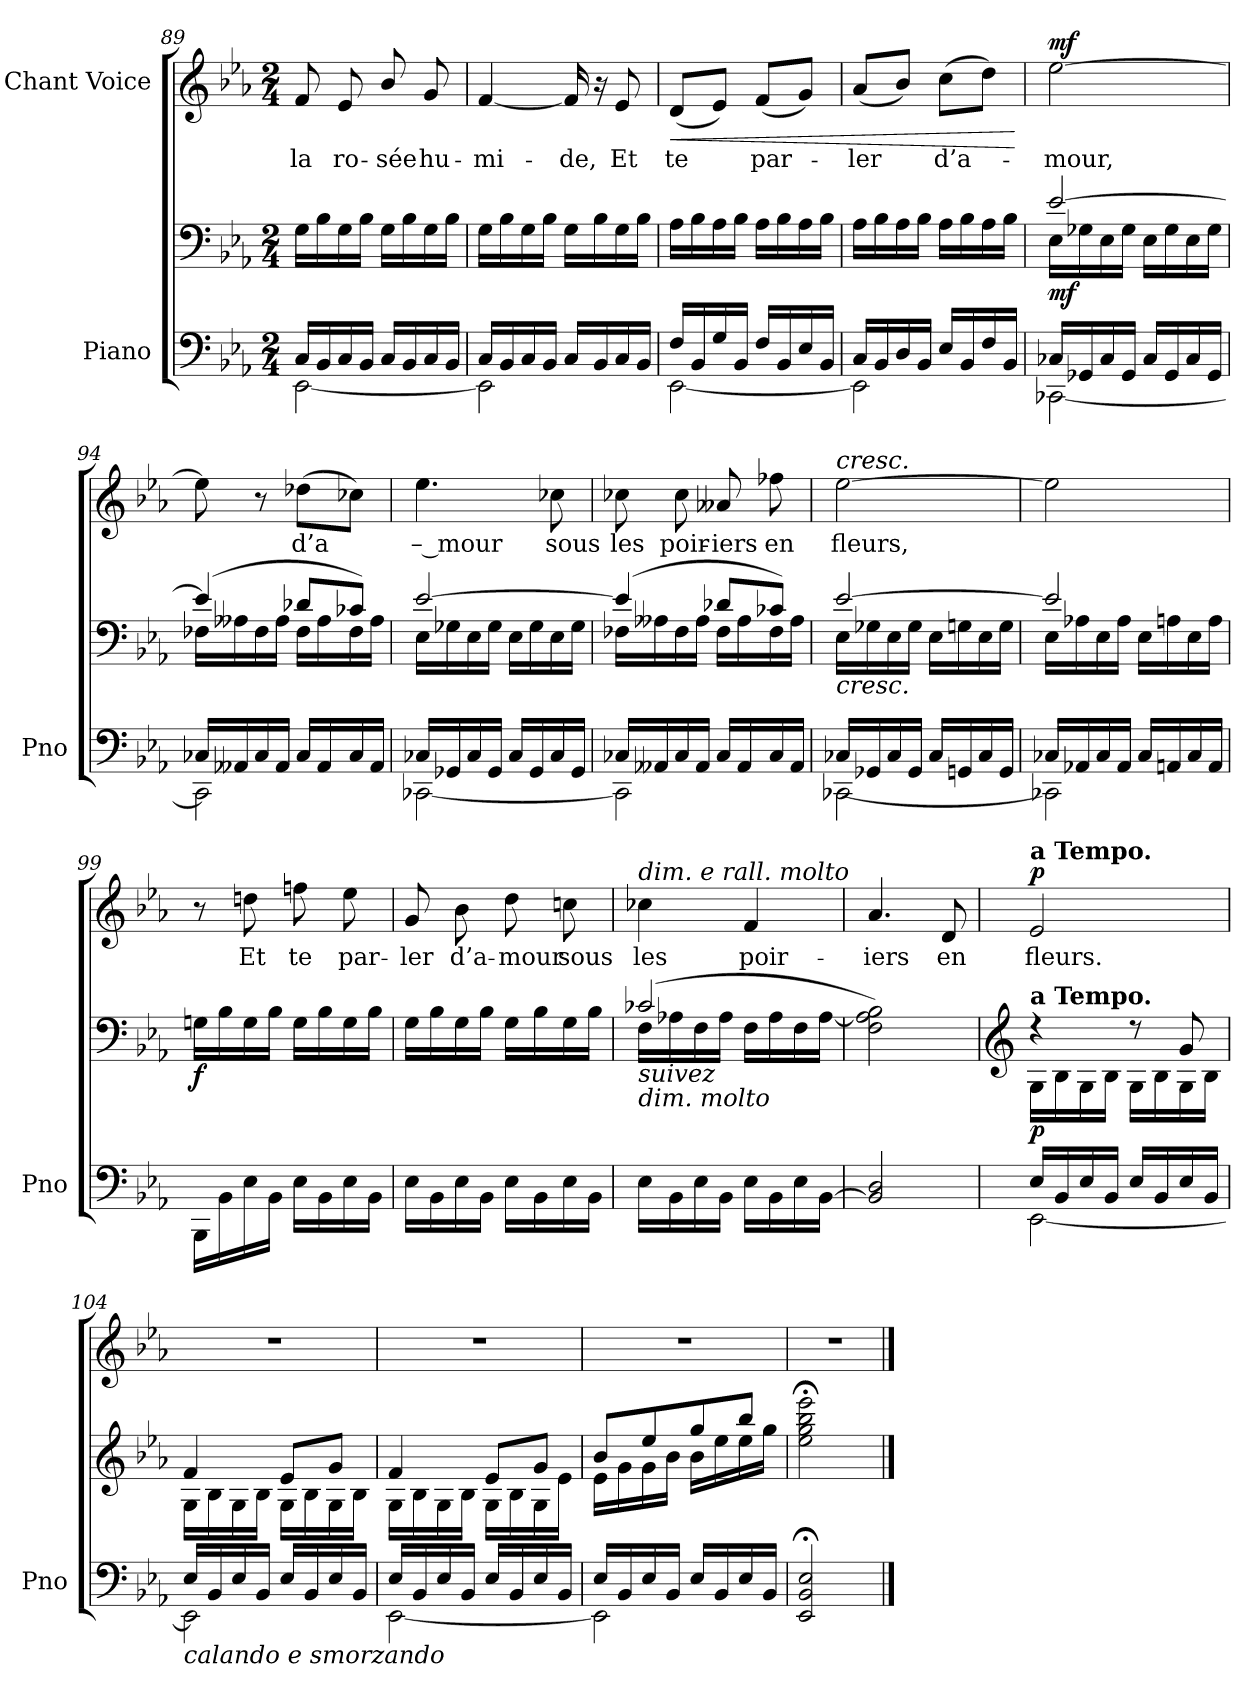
**kern	**kern	**dynam	**kern	**text	**dynam
*part2	*part2	*part2	*part1	*part1	*part1
*staff3	*staff2	*staff2/3	*staff1	*staff1	*staff1
*I"Piano	*	*	*I"Chant Voice	*	*
*I'Pno	*	*	*	*	*
*clefF4	*clefF4	*	*clefG2	*	*
*k[b-e-a-]	*k[b-e-a-]	*	*k[b-e-a-]	*	*
*M2/4	*M2/4	*	*M2/4	*	*
=89	=89	=89	=89	=89	=89
*^	*	*	*	*	*
16C/LL	[2EE-\	16G\LL	.	8f/	la	.
16BB-/	.	16B-\	.	.	.	.
16C/	.	16G\	.	8e-/	ro-	.
16BB-/JJ	.	16B-\JJ	.	.	.	.
16C/LL	.	16G\LL	.	8b-/	-sée	.
16BB-/	.	16B-\	.	.	.	.
16C/	.	16G\	.	8g/	hu-	.
16BB-/JJ	.	16B-\JJ	.	.	.	.
=90	=90	=90	=90	=90	=90	=90
16C/LL	2EE-\]	16G\LL	.	[4f/	-mi-	.
16BB-/	.	16B-\	.	.	.	.
16C/	.	16G\	.	.	.	.
16BB-/JJ	.	16B-\JJ	.	.	.	.
16C/LL	.	16G\LL	.	16f/]	-de,	.
16BB-/	.	16B-\	.	16r	.	.
16C/	.	16G\	.	8e-/	Et	.
16BB-/JJ	.	16B-\JJ	.	.	.	.
=91	=91	=91	=91	=91	=91	=91
!	!	!	!	!	!	!LO:HP:b
16F/LL	[2EE-\	16A-\LL	.	(8d/L	te	<
16BB-/	.	16B-\	.	.	.	.
16G/	.	16A-\	.	8e-/J)	.	.
16BB-/JJ	.	16B-\JJ	.	.	.	.
16F/LL	.	16A-\LL	.	(8f/L	par-	.
16BB-/	.	16B-\	.	.	.	.
16E-/	.	16A-\	.	8g/J)	.	.
16BB-/JJ	.	16B-\JJ	.	.	.	.
=92	=92	=92	=92	=92	=92	=92
16C/LL	2EE-\]	16A-\LL	.	(8a-/L	-ler	.
16BB-/	.	16B-\	.	.	.	.
16D/	.	16A-\	.	8b-/J)	.	.
16BB-/JJ	.	16B-\JJ	.	.	.	.
16E-/LL	.	16A-\LL	.	(8cc\L	d’a-	.
16BB-/	.	16B-\	.	.	.	.
16F/	.	16A-\	.	8dd\J)	.	.
16BB-/JJ	.	16B-\JJ	.	.	.	.
*v	*v	*	*	*	*	*
.	.	.	.	.	[
=93	=93	=93	=93	=93	=93
*^	*^	*	*	*	*
!	!	!	!	!LO:DY:b	!	!	!LO:DY:a
16C-X/LL	[2CC-X\	[2e-/	16E-\LL	mf	[2ee-\	-mour,	mf
16GG-X/	.	.	16G-X\	.	.	.	.
16C-/	.	.	16E-\	.	.	.	.
16GG-/JJ	.	.	16G-\JJ	.	.	.	.
16C-/LL	.	.	16E-\LL	.	.	.	.
16GG-/	.	.	16G-\	.	.	.	.
16C-/	.	.	16E-\	.	.	.	.
16GG-/JJ	.	.	16G-\JJ	.	.	.	.
=94	=94	=94	=94	=94	=94	=94	=94
16C-X/LL	2CC-\]	(4e-/]	16F-X\LL	.	8ee-\]	.	.
16AA--X/	.	.	16A--X\	.	.	.	.
16C-/	.	.	16F-\	.	8r	.	.
16AA--/JJ	.	.	16A--\JJ	.	.	.	.
16C-/LL	.	8d-X/L	16F-\LL	.	(8dd-X\L	d’a	.
16AA--/	.	.	16A--\	.	.	.	.
16C-/	.	8c-X/J)	16F-\	.	8cc-X\J)	.	.
16AA--/JJ	.	.	16A--\JJ	.	.	.	.
=95	=95	=95	=95	=95	=95	=95	=95
16C-X/LL	[2CC-X\	[2e-/	16E-\LL	.	4.ee-\	– mour	.
16GG-X/	.	.	16G-X\	.	.	.	.
16C-/	.	.	16E-\	.	.	.	.
16GG-/JJ	.	.	16G-\JJ	.	.	.	.
16C-/LL	.	.	16E-\LL	.	.	.	.
16GG-/	.	.	16G-\	.	.	.	.
16C-/	.	.	16E-\	.	8cc-X\	sous	.
16GG-/JJ	.	.	16G-\JJ	.	.	.	.
=96	=96	=96	=96	=96	=96	=96	=96
16C-X/LL	2CC-\]	(4e-/]	16F-X\LL	.	8cc-X\	les	.
16AA--X/	.	.	16A--X\	.	.	.	.
16C-/	.	.	16F-\	.	8cc-\	poir-	.
16AA--/JJ	.	.	16A--\JJ	.	.	.	.
16C-/LL	.	8d-X/L	16F-\LL	.	8a--X/	-iers	.
16AA--/	.	.	16A--\	.	.	.	.
16C-/	.	8c-X/J)	16F-\	.	8ff-X\	en	.
16AA--/JJ	.	.	16A--\JJ	.	.	.	.
=97	=97	=97	=97	=97	=97	=97	=97
!	!	!	!	!	!LO:TX:a:i:t=cresc.	!	!
!	!	!LO:TX:b:i:t=cresc.	!	!	!	!	!
16C-X/LL	[2CC-X\	[2e-/	16E-\LL	.	[2ee-\	fleurs,	.
16GG-X/	.	.	16G-X\	.	.	.	.
16C-/	.	.	16E-\	.	.	.	.
16GG-/JJ	.	.	16G-\JJ	.	.	.	.
16C-/LL	.	.	16E-\LL	.	.	.	.
16GGn/	.	.	16Gn\	.	.	.	.
16C-/	.	.	16E-\	.	.	.	.
16GG/JJ	.	.	16G\JJ	.	.	.	.
=98	=98	=98	=98	=98	=98	=98	=98
16C-X/LL	2CC-X\]	2e-/]	16E-\LL	.	2ee-\]	.	.
16AA-X/	.	.	16A-X\	.	.	.	.
16C-/	.	.	16E-\	.	.	.	.
16AA-/JJ	.	.	16A-\JJ	.	.	.	.
16C-/LL	.	.	16E-\LL	.	.	.	.
16AAn/	.	.	16An\	.	.	.	.
16C-/	.	.	16E-\	.	.	.	.
16AA/JJ	.	.	16A\JJ	.	.	.	.
*v	*v	*	*	*	*	*	*
=99	=99	=99	=99	=99	=99	=99
!	!	!	!LO:DY:b	!	!	!
*	*v	*v	*	*	*	*
16BBB-\LL	16Gn\LL	f	8r	.	.
16BB-\	16B-\	.	.	.	.
16E-\	16G\	.	8ddn\	Et	.
16BB-\JJ	16B-\JJ	.	.	.	.
16E-\LL	16G\LL	.	8ffn\	te	.
16BB-\	16B-\	.	.	.	.
16E-\	16G\	.	8ee-\	par-	.
16BB-\JJ	16B-\JJ	.	.	.	.
=100	=100	=100	=100	=100	=100
16E-\LL	16G\LL	.	8g/	-ler	.
16BB-\	16B-\	.	.	.	.
16E-\	16G\	.	8b-\	d’a-	.
16BB-\JJ	16B-\JJ	.	.	.	.
16E-\LL	16G\LL	.	8dd\	-mour	.
16BB-\	16B-\	.	.	.	.
16E-\	16G\	.	8ccn\	sous	.
16BB-\JJ	16B-\JJ	.	.	.	.
=101	=101	=101	=101	=101	=101
*	*^	*	*	*	*
!	!	!	!	!LO:TX:a:i:t=dim. e rall. molto	!	!
!	!LO:TX:b:i:t=suivez	!	!	!	!	!
!	!LO:TX:b:i:t=dim. molto	!	!	!	!	!
16E-\LL	(2c-X/	16F\LL	.	4cc-X\	les	.
16BB-\	.	16A-X\	.	.	.	.
16E-\	.	16F\	.	.	.	.
16BB-\JJ	.	16A-\JJ	.	.	.	.
16E-\LL	.	16F\LL	.	4f/	poir-	.
16BB-\	.	16A-\	.	.	.	.
16E-\	.	16F\	.	.	.	.
[<16BB-\JJ	.	[>16A-\JJ	.	.	.	.
*	*v	*v	*	*	*	*
=102	=102	=102	=102	=102	=102
2BB-/] 2D/	2F\ 2A-\] 2B-\)	.	4.a-/	-iers	.
.	.	.	8d/	en	.
=103	=103	=103	=103	=103	=103
*	*clefG2	*	*	*	*
*^	*^	*	*	*	*
!	!	!	!	!	!LO:TX:a:B:t=a Tempo.	!	!
!	!	!LO:TX:a:B:t=a Tempo.	!	!	!	!	!
!	!	!	!	!LO:DY:b	!	!	!LO:DY:a
16E-/LL	[2EE-\	4r	16G\LL	p	2e-/	fleurs.	p
16BB-/	.	.	16B-\	.	.	.	.
16E-/	.	.	16G\	.	.	.	.
16BB-/JJ	.	.	16B-\JJ	.	.	.	.
16E-/LL	.	8r	16G\LL	.	.	.	.
16BB-/	.	.	16B-\	.	.	.	.
16E-/	.	8g/	16G\	.	.	.	.
16BB-/JJ	.	.	16B-\JJ	.	.	.	.
=104	=104	=104	=104	=104	=104	=104	=104
!LO:TX:b:i:t=calando e smorzando	!	!	!	!	!	!	!
16E-/LL	2EE-\]	4f/	16G\LL	.	2r	.	.
16BB-/	.	.	16B-\	.	.	.	.
16E-/	.	.	16G\	.	.	.	.
16BB-/JJ	.	.	16B-\JJ	.	.	.	.
16E-/LL	.	8e-/L	16G\LL	.	.	.	.
16BB-/	.	.	16B-\	.	.	.	.
16E-/	.	8g/J	16G\	.	.	.	.
16BB-/JJ	.	.	16B-\JJ	.	.	.	.
=105	=105	=105	=105	=105	=105	=105	=105
16E-/LL	[2EE-\	4f/	16G\LL	.	2r	.	.
16BB-/	.	.	16B-\	.	.	.	.
16E-/	.	.	16G\	.	.	.	.
16BB-/JJ	.	.	16B-\JJ	.	.	.	.
16E-/LL	.	8e-/L	16G\LL	.	.	.	.
16BB-/	.	.	16B-\	.	.	.	.
16E-/	.	8g/J	16G\	.	.	.	.
16BB-/JJ	.	.	16e-\JJ	.	.	.	.
=106	=106	=106	=106	=106	=106	=106	=106
16E-/LL	2EE-\]	8b-/L	16e-\LL	.	2r	.	.
16BB-/	.	.	16g\	.	.	.	.
16E-/	.	8ee-/	16g\	.	.	.	.
16BB-/JJ	.	.	16b-\JJ	.	.	.	.
16E-/LL	.	8gg/	16b-\LL	.	.	.	.
16BB-/	.	.	16ee-\	.	.	.	.
16E-/	.	8bb-/J	16ee-\	.	.	.	.
16BB-/JJ	.	.	16gg\JJ	.	.	.	.
*v	*v	*	*	*	*	*	*
*	*v	*v	*	*	*	*
=107	=107	=107	=107	=107	=107
2EE-/;< 2BB-/;< 2E-/;<	2ee-\; 2gg\; 2bb-\; 2eee-\;	.	2r	.	.
==	==	==	==	==	==
*-	*-	*-	*-	*-	*-
